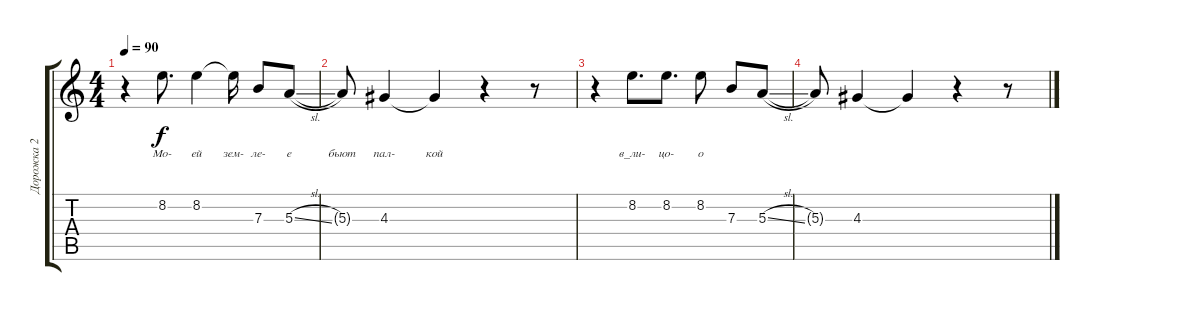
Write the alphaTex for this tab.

\track ("Дорожка 2" "Дорожка 2") {instrument overdrivenguitar}
\staff {score tabs}
\tuning (Db4 Ab3 E3 B2 Gb2 Db2) {hide}
\ts (4 4)
\tempo 90
\clef g2
\ks c
r.4{dy f} 8.2.8{d lyrics (0 "Мо-") lyrics (1 "") lyrics (2 "") lyrics (3 "") lyrics (4 "")} 8.2.4{lyrics (0 "ей") lyrics (1 "") lyrics (2 "") lyrics (3 "") lyrics (4 "")} 8.2{t}.16{lyrics (0 "зем-") lyrics (1 "") lyrics (2 "") lyrics (3 "") lyrics (4 "")} 7.3.8{lyrics (0 "ле-") lyrics (1 "") lyrics (2 "") lyrics (3 "") lyrics (4 "")} 5.3{sl}.8{lyrics (0 "е") lyrics (1 "") lyrics (2 "") lyrics (3 "") lyrics (4 "")} |
5.3{t}.8{lyrics (0 "бьют") lyrics (1 "") lyrics (2 "") lyrics (3 "") lyrics (4 "")} 4.3.4{lyrics (0 "пал-") lyrics (1 "") lyrics (2 "") lyrics (3 "") lyrics (4 "")} 4.3{t}.4{lyrics (0 "кой") lyrics (1 "") lyrics (2 "") lyrics (3 "") lyrics (4 "")} r.4 r.8 |
r.4 8.2.8{d lyrics (0 "в_ли-") lyrics (1 "") lyrics (2 "") lyrics (3 "") lyrics (4 "")} 8.2.8{d lyrics (0 "цо-") lyrics (1 "") lyrics (2 "") lyrics (3 "") lyrics (4 "")} 8.2.8{lyrics (0 "о") lyrics (1 "") lyrics (2 "") lyrics (3 "") lyrics (4 "")} 7.3.8 5.3{sl}.8 |
5.3{t}.8 4.3.4 4.3{t}.4 r.4 r.8
